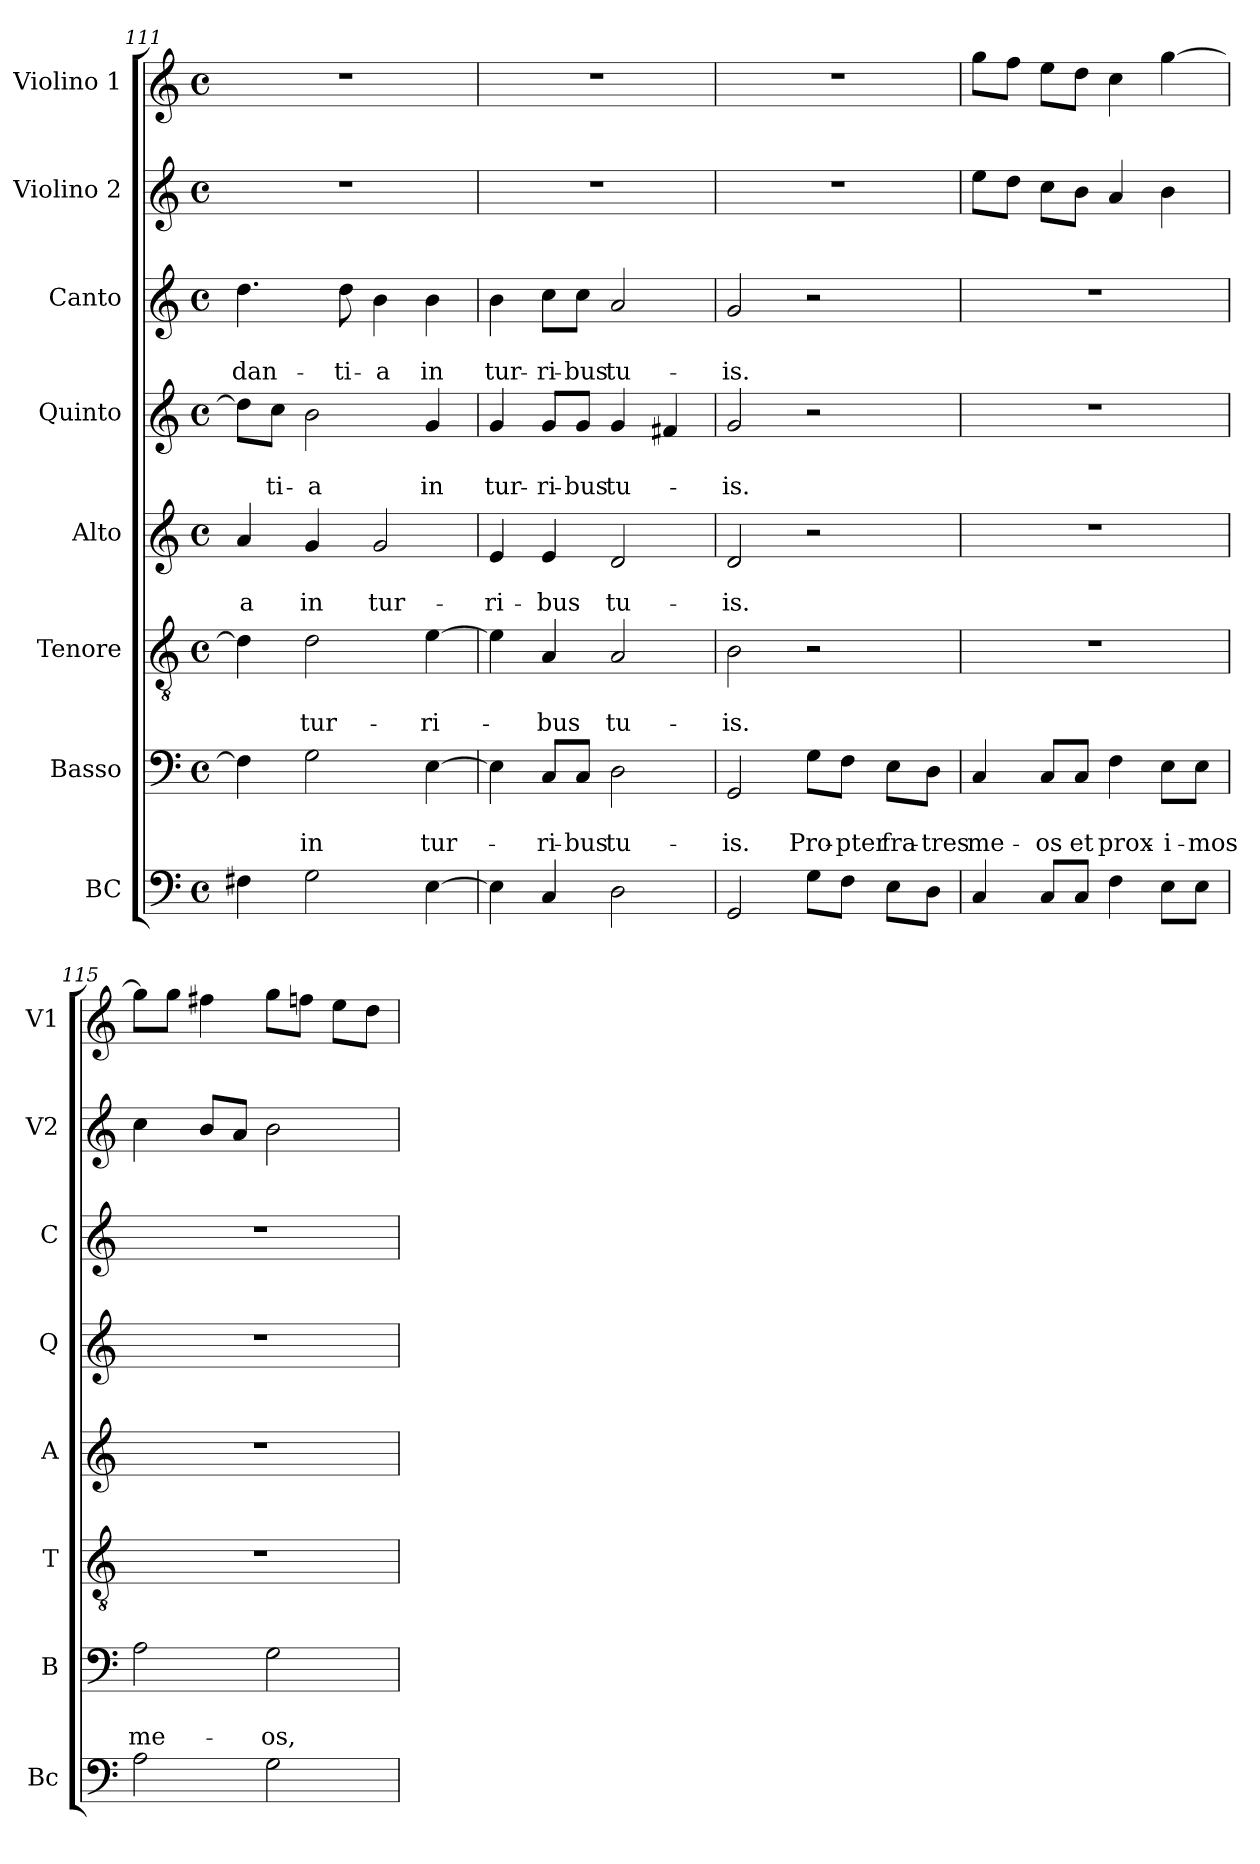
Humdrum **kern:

**kern	**kern	**text	**text	**kern	**text	**text	**kern	**text	**text	**kern	**text	**text	**kern	**text	**text	**kern	**kern
*part8	*part7	*part7	*part7	*part6	*part6	*part6	*part5	*part5	*part5	*part4	*part4	*part4	*part3	*part3	*part3	*part2	*part1
*staff8	*staff7	*staff7	*staff7	*staff6	*staff6	*staff6	*staff5	*staff5	*staff5	*staff4	*staff4	*staff4	*staff3	*staff3	*staff3	*staff2	*staff1
*I"BC	*I"Basso	*	*	*I"Tenore	*	*	*I"Alto	*	*	*I"Quinto	*	*	*I"Canto	*	*	*I"Violino 2	*I"Violino 1
*I'Bc	*I'B	*	*	*I'T	*	*	*I'A	*	*	*I'Q	*	*	*I'C	*	*	*I'V2	*I'V1
*clefF4	*clefF4	*	*	*clefGv2	*	*	*clefG2	*	*	*clefG2	*	*	*clefG2	*	*	*clefG2	*clefG2
*k[]	*k[]	*	*	*k[]	*	*	*k[]	*	*	*k[]	*	*	*k[]	*	*	*k[]	*k[]
*C:	*C:	*	*	*C:	*	*	*C:	*	*	*C:	*	*	*C:	*	*	*C:	*C:
*M4/4	*M4/4	*	*	*M4/4	*	*	*M4/4	*	*	*M4/4	*	*	*M4/4	*	*	*M4/4	*M4/4
*met(c)	*met(c)	*	*	*met(c)	*	*	*met(c)	*	*	*met(c)	*	*	*met(c)	*	*	*met(c)	*met(c)
=111	=111	=111	=111	=111	=111	=111	=111	=111	=111	=111	=111	=111	=111	=111	=111	=111	=111
!	!	!	!	!	!	!	!	!	!LO:LY:b	!	!	!	!	!	!LO:LY:b	!	!
4F#X\	4F#\]	.	.	4d\]	.	.	4a/	.	-a	8dd\L]	.	.	4.dd\	.	-dan-	1r	1r
!	!	!	!	!	!	!	!	!	!	!	!	!LO:LY:b	!	!	!	!	!
.	.	.	.	.	.	.	.	.	.	8cc\J	.	-ti-	.	.	.	.	.
!	!	!	!LO:LY:b	!	!	!LO:LY:b	!	!	!LO:LY:b	!	!	!LO:LY:b	!	!	!	!	!
2G\	2G\	.	in	2d\	.	tur-	4g/	.	in	2b\	.	-a	.	.	.	.	.
!	!	!	!	!	!	!	!	!	!	!	!	!	!	!	!LO:LY:b	!	!
.	.	.	.	.	.	.	.	.	.	.	.	.	8dd\	.	-ti-	.	.
!	!	!	!	!	!	!	!	!	!LO:LY:b	!	!	!	!	!	!LO:LY:b	!	!
.	.	.	.	.	.	.	2g/	.	tur-	.	.	.	4b\	.	-a	.	.
!	!	!	!LO:LY:b	!	!	!LO:LY:b	!	!	!	!	!	!LO:LY:b	!	!	!LO:LY:b	!	!
[4E\	[4E\	.	tur-	[4e\	.	-ri-	.	.	.	4g/	.	in	4b\	.	in	.	.
!!LO:LB:g=z
=112	=112	=112	=112	=112	=112	=112	=112	=112	=112	=112	=112	=112	=112	=112	=112	=112	=112
!	!	!	!	!	!	!	!	!	!LO:LY:b	!	!	!LO:LY:b	!	!	!LO:LY:b	!	!
4E\]	4E\]	.	.	4e\]	.	.	4e/	.	-ri-	4g/	.	tur-	4b\	.	tur-	1r	1r
!	!	!	!LO:LY:b	!	!	!LO:LY:b	!	!	!LO:LY:b	!	!	!LO:LY:b	!	!	!LO:LY:b	!	!
4C/	8C/L	.	-ri-	4A/	.	-bus	4e/	.	-bus	8g/L	.	-ri-	8cc\L	.	-ri-	.	.
!	!	!	!LO:LY:b	!	!	!	!	!	!	!	!	!LO:LY:b	!	!	!LO:LY:b	!	!
.	8C/J	.	-bus	.	.	.	.	.	.	8g/J	.	-bus	8cc\J	.	-bus	.	.
!	!	!	!LO:LY:b	!	!	!LO:LY:b	!	!	!LO:LY:b	!	!	!LO:LY:b	!	!	!LO:LY:b	!	!
2D\	2D\	.	tu-	2A/	.	tu-	2d/	.	tu-	4g/	.	tu-	2a/	.	tu-	.	.
.	.	.	.	.	.	.	.	.	.	4f#X/	.	.	.	.	.	.	.
=113	=113	=113	=113	=113	=113	=113	=113	=113	=113	=113	=113	=113	=113	=113	=113	=113	=113
!	!	!	!LO:LY:b	!	!	!LO:LY:b	!	!	!LO:LY:b	!	!	!LO:LY:b	!	!	!LO:LY:b	!	!
2GG/	2GG/	.	-is.	2B\	.	-is.	2d/	.	-is.	2g/	.	-is.	2g/	.	-is.	1r	1r
!	!	!	!LO:LY:b	!	!	!	!	!	!	!	!	!	!	!	!	!	!
8G\L	8G\L	.	Pro-	2r	.	.	2r	.	.	2r	.	.	2r	.	.	.	.
!	!	!	!LO:LY:b	!	!	!	!	!	!	!	!	!	!	!	!	!	!
8F\J	8F\J	.	-pter	.	.	.	.	.	.	.	.	.	.	.	.	.	.
!	!	!	!LO:LY:b	!	!	!	!	!	!	!	!	!	!	!	!	!	!
8E\L	8E\L	.	fra-	.	.	.	.	.	.	.	.	.	.	.	.	.	.
!	!	!	!LO:LY:b	!	!	!	!	!	!	!	!	!	!	!	!	!	!
8D\J	8D\J	.	-tres	.	.	.	.	.	.	.	.	.	.	.	.	.	.
=114	=114	=114	=114	=114	=114	=114	=114	=114	=114	=114	=114	=114	=114	=114	=114	=114	=114
!	!	!	!LO:LY:b	!	!	!	!	!	!	!	!	!	!	!	!	!	!
4C/	4C/	.	me-	1r	.	.	1r	.	.	1r	.	.	1r	.	.	8ee\L	8gg\L
.	.	.	.	.	.	.	.	.	.	.	.	.	.	.	.	8dd\J	8ff\J
!	!	!	!LO:LY:b	!	!	!	!	!	!	!	!	!	!	!	!	!	!
8C/L	8C/L	.	-os	.	.	.	.	.	.	.	.	.	.	.	.	8cc\L	8ee\L
!	!	!	!LO:LY:b	!	!	!	!	!	!	!	!	!	!	!	!	!	!
8C/J	8C/J	.	et	.	.	.	.	.	.	.	.	.	.	.	.	8b\J	8dd\J
!	!	!	!LO:LY:b	!	!	!	!	!	!	!	!	!	!	!	!	!	!
4F\	4F\	.	prox-	.	.	.	.	.	.	.	.	.	.	.	.	4a/	4cc\
!	!	!	!LO:LY:b	!	!	!	!	!	!	!	!	!	!	!	!	!	!
8E\L	8E\L	.	-i-	.	.	.	.	.	.	.	.	.	.	.	.	4b\	[4gg\
!	!	!	!LO:LY:b	!	!	!	!	!	!	!	!	!	!	!	!	!	!
8E\J	8E\J	.	-mos	.	.	.	.	.	.	.	.	.	.	.	.	.	.
=115	=115	=115	=115	=115	=115	=115	=115	=115	=115	=115	=115	=115	=115	=115	=115	=115	=115
!	!	!	!LO:LY:b	!	!	!	!	!	!	!	!	!	!	!	!	!	!
2A\	2A\	.	me-	1r	.	.	1r	.	.	1r	.	.	1r	.	.	4cc\	8gg\L]
.	.	.	.	.	.	.	.	.	.	.	.	.	.	.	.	.	8gg\J
.	.	.	.	.	.	.	.	.	.	.	.	.	.	.	.	8b/L	4ff#X\
.	.	.	.	.	.	.	.	.	.	.	.	.	.	.	.	8a/J	.
!	!	!	!LO:LY:b	!	!	!	!	!	!	!	!	!	!	!	!	!	!
2G\	2G\	.	-os,	.	.	.	.	.	.	.	.	.	.	.	.	2b\	8gg\L
.	.	.	.	.	.	.	.	.	.	.	.	.	.	.	.	.	8ffn\J
.	.	.	.	.	.	.	.	.	.	.	.	.	.	.	.	.	8ee\L
.	.	.	.	.	.	.	.	.	.	.	.	.	.	.	.	.	8dd\J
=	=	=	=	=	=	=	=	=	=	=	=	=	=	=	=	=	=
*-	*-	*-	*-	*-	*-	*-	*-	*-	*-	*-	*-	*-	*-	*-	*-	*-	*-
